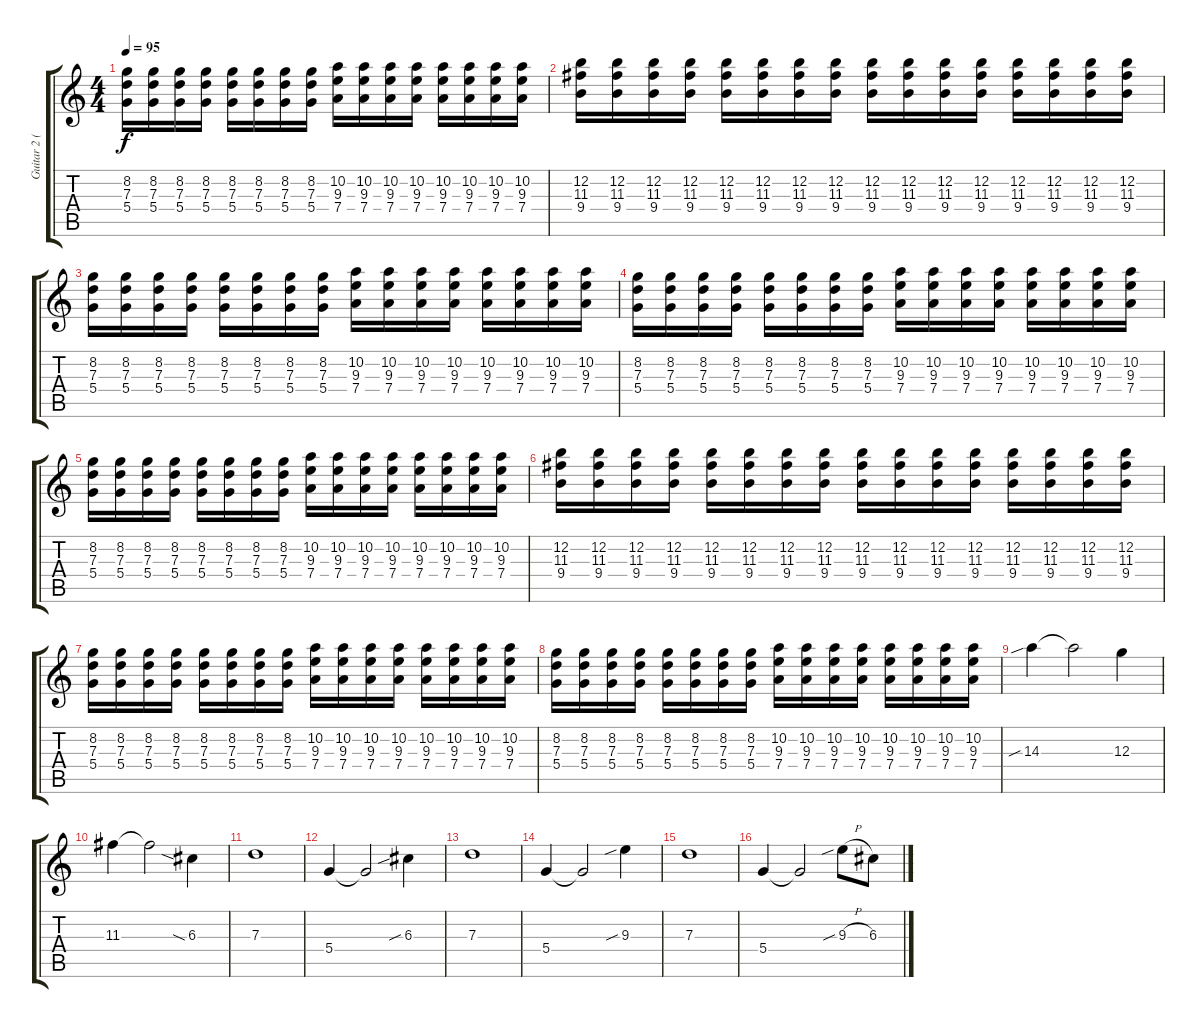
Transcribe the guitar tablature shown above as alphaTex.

\track ("Guitar 2 (Right)" "Guitar 2 (") {instrument overdrivenguitar}
\staff {score tabs}
\tuning (E4 B3 G3 D3 A2 E2) {hide}
\ts (4 4)
\tempo 95
\clef g2
\ks c
(8.2 7.3 5.4).16{dy f} (8.2 7.3 5.4).16 (8.2 7.3 5.4).16 (8.2 7.3 5.4).16 (8.2 7.3 5.4).16 (8.2 7.3 5.4).16 (8.2 7.3 5.4).16 (8.2 7.3 5.4).16 (10.2 9.3 7.4).16 (10.2 9.3 7.4).16 (10.2 9.3 7.4).16 (10.2 9.3 7.4).16 (10.2 9.3 7.4).16 (10.2 9.3 7.4).16 (10.2 9.3 7.4).16 (10.2 9.3 7.4).16 |
(12.2 11.3 9.4).16 (12.2 11.3 9.4).16 (12.2 11.3 9.4).16 (12.2 11.3 9.4).16 (12.2 11.3 9.4).16 (12.2 11.3 9.4).16 (12.2 11.3 9.4).16 (12.2 11.3 9.4).16 (12.2 11.3 9.4).16 (12.2 11.3 9.4).16 (12.2 11.3 9.4).16 (12.2 11.3 9.4).16 (12.2 11.3 9.4).16 (12.2 11.3 9.4).16 (12.2 11.3 9.4).16 (12.2 11.3 9.4).16 |
(8.2 7.3 5.4).16 (8.2 7.3 5.4).16 (8.2 7.3 5.4).16 (8.2 7.3 5.4).16 (8.2 7.3 5.4).16 (8.2 7.3 5.4).16 (8.2 7.3 5.4).16 (8.2 7.3 5.4).16 (10.2 9.3 7.4).16 (10.2 9.3 7.4).16 (10.2 9.3 7.4).16 (10.2 9.3 7.4).16 (10.2 9.3 7.4).16 (10.2 9.3 7.4).16 (10.2 9.3 7.4).16 (10.2 9.3 7.4).16 |
(8.2 7.3 5.4).16 (8.2 7.3 5.4).16 (8.2 7.3 5.4).16 (8.2 7.3 5.4).16 (8.2 7.3 5.4).16 (8.2 7.3 5.4).16 (8.2 7.3 5.4).16 (8.2 7.3 5.4).16 (10.2 9.3 7.4).16 (10.2 9.3 7.4).16 (10.2 9.3 7.4).16 (10.2 9.3 7.4).16 (10.2 9.3 7.4).16 (10.2 9.3 7.4).16 (10.2 9.3 7.4).16 (10.2 9.3 7.4).16 |
(8.2 7.3 5.4).16 (8.2 7.3 5.4).16 (8.2 7.3 5.4).16 (8.2 7.3 5.4).16 (8.2 7.3 5.4).16 (8.2 7.3 5.4).16 (8.2 7.3 5.4).16 (8.2 7.3 5.4).16 (10.2 9.3 7.4).16 (10.2 9.3 7.4).16 (10.2 9.3 7.4).16 (10.2 9.3 7.4).16 (10.2 9.3 7.4).16 (10.2 9.3 7.4).16 (10.2 9.3 7.4).16 (10.2 9.3 7.4).16 |
(12.2 11.3 9.4).16 (12.2 11.3 9.4).16 (12.2 11.3 9.4).16 (12.2 11.3 9.4).16 (12.2 11.3 9.4).16 (12.2 11.3 9.4).16 (12.2 11.3 9.4).16 (12.2 11.3 9.4).16 (12.2 11.3 9.4).16 (12.2 11.3 9.4).16 (12.2 11.3 9.4).16 (12.2 11.3 9.4).16 (12.2 11.3 9.4).16 (12.2 11.3 9.4).16 (12.2 11.3 9.4).16 (12.2 11.3 9.4).16 |
(8.2 7.3 5.4).16 (8.2 7.3 5.4).16 (8.2 7.3 5.4).16 (8.2 7.3 5.4).16 (8.2 7.3 5.4).16 (8.2 7.3 5.4).16 (8.2 7.3 5.4).16 (8.2 7.3 5.4).16 (10.2 9.3 7.4).16 (10.2 9.3 7.4).16 (10.2 9.3 7.4).16 (10.2 9.3 7.4).16 (10.2 9.3 7.4).16 (10.2 9.3 7.4).16 (10.2 9.3 7.4).16 (10.2 9.3 7.4).16 |
(8.2 7.3 5.4).16 (8.2 7.3 5.4).16 (8.2 7.3 5.4).16 (8.2 7.3 5.4).16 (8.2 7.3 5.4).16 (8.2 7.3 5.4).16 (8.2 7.3 5.4).16 (8.2 7.3 5.4).16 (10.2 9.3 7.4).16 (10.2 9.3 7.4).16 (10.2 9.3 7.4).16 (10.2 9.3 7.4).16 (10.2 9.3 7.4).16 (10.2 9.3 7.4).16 (10.2 9.3 7.4).16 (10.2 9.3 7.4).16 |
14.3{sib}.4 14.3{t}.2 12.3.4 |
11.3.4 11.3{t}.2 6.3{sia}.4 |
7.3.1 |
5.4.4 5.4{t}.2 6.3{sib}.4 |
7.3.1 |
5.4.4 5.4{t}.2 9.3{sib}.4 |
7.3.1 |
5.4.4 5.4{t}.2 9.3{sib h}.8 6.3.8
